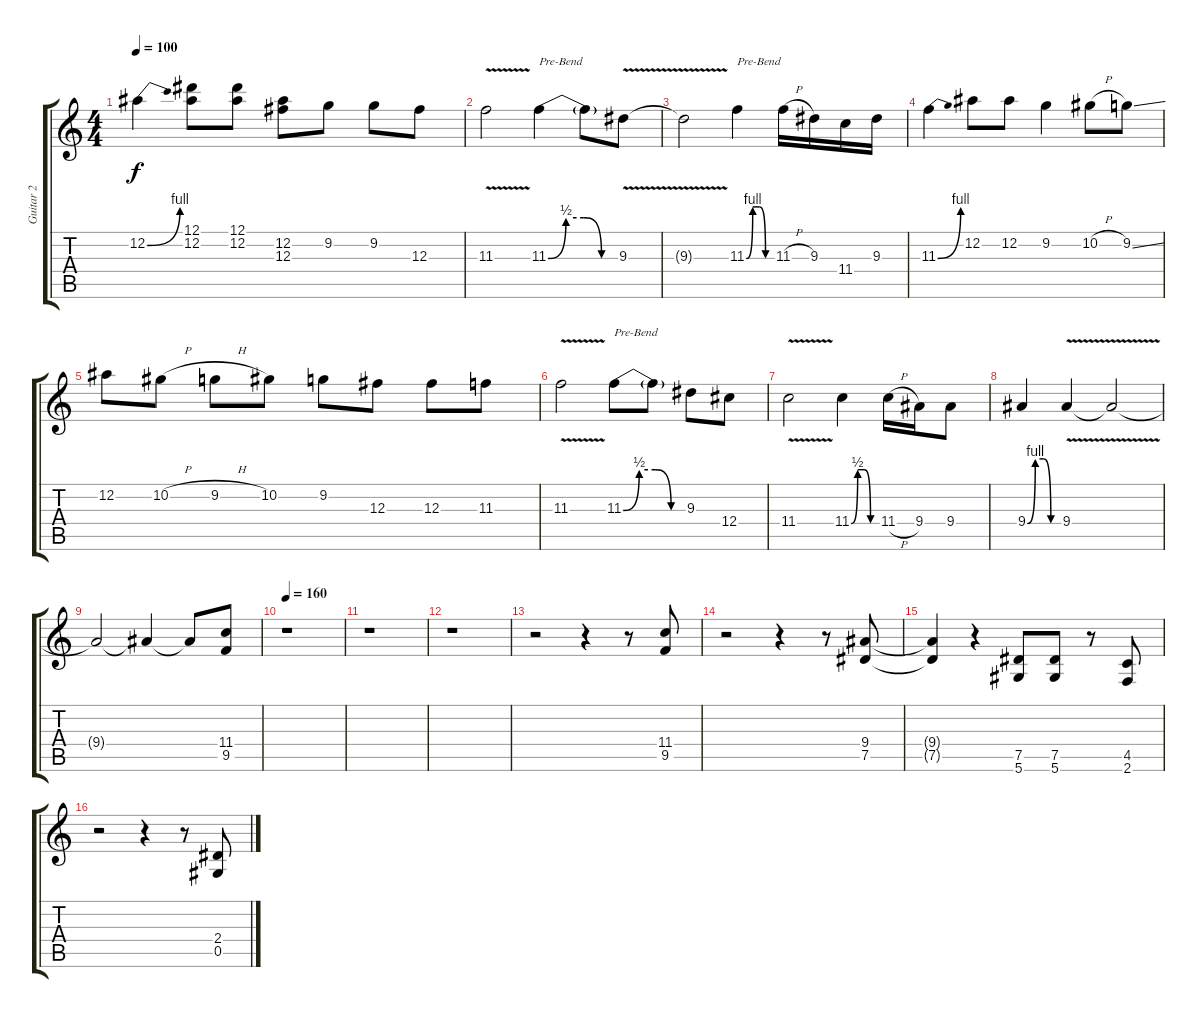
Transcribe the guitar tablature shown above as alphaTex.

\track ("Guitar 2" "Guitar 2") {instrument distortionguitar}
\staff {score tabs}
\tuning (Eb4 Bb3 Gb3 Db3 Ab2 Eb2) {hide}
\ts (4 4)
\tempo 100
\clef g2
\ks c
12.2{be (bend 0 0 60 4)}.4{dy f} (12.1 12.2).8 (12.1 12.2).8 (12.2 12.3).8 9.2.8 9.2.8 12.3.8 |
11.3{v}.2 11.3{be (custom 0 0 15 2 30 2 45 0 60 0)}.4{txt "Pre-Bend"} 11.3{t}.8 9.3{v}.8 |
9.3{t}.2 11.3{be (custom 0 0 15 4 30 4 45 0 60 0)}.4{txt "Pre-Bend"} 11.3{h}.16 9.3.16 11.4.16 9.3.16 |
11.3{be (bend 0 0 60 4)}.4 12.2.8 12.2.8 9.2.4 10.2{h}.8 9.2{ss}.8 |
12.2.8 10.2{h}.8 9.2{h}.8 10.2.8 9.2.8 12.3.8 12.3.8 11.3.8 |
11.3{v}.2 11.3{be (custom 0 0 15 2 30 2 45 0 60 0)}.8{txt "Pre-Bend"} 11.3{t}.8 9.3.8 12.4.8 |
11.4{v}.2 11.4{be (custom 0 0 15 2 30 2 45 0 60 0)}.4 11.4{h}.16 9.4.16 9.4.8 |
9.4{be (custom 0 0 15 4 30 4 45 0 60 0)}.4 9.4{v}.4 9.4{t}.2 |
9.4{t}.2 9.4{t}.4 9.4{t}.8 (11.4 9.5).8 |
\tempo 160
r.1 |
r.1 |
r.1 |
r.2 r.4 r.8 (11.4 9.5).8 |
r.2 r.4 r.8 (9.4 7.5).8 |
(9.4{t} 7.5{t}).4 r.4 (7.5 5.6).8 (7.5 5.6).8 r.8 (4.5 2.6).8 |
r.2 r.4 r.8 (2.4 0.5).8
